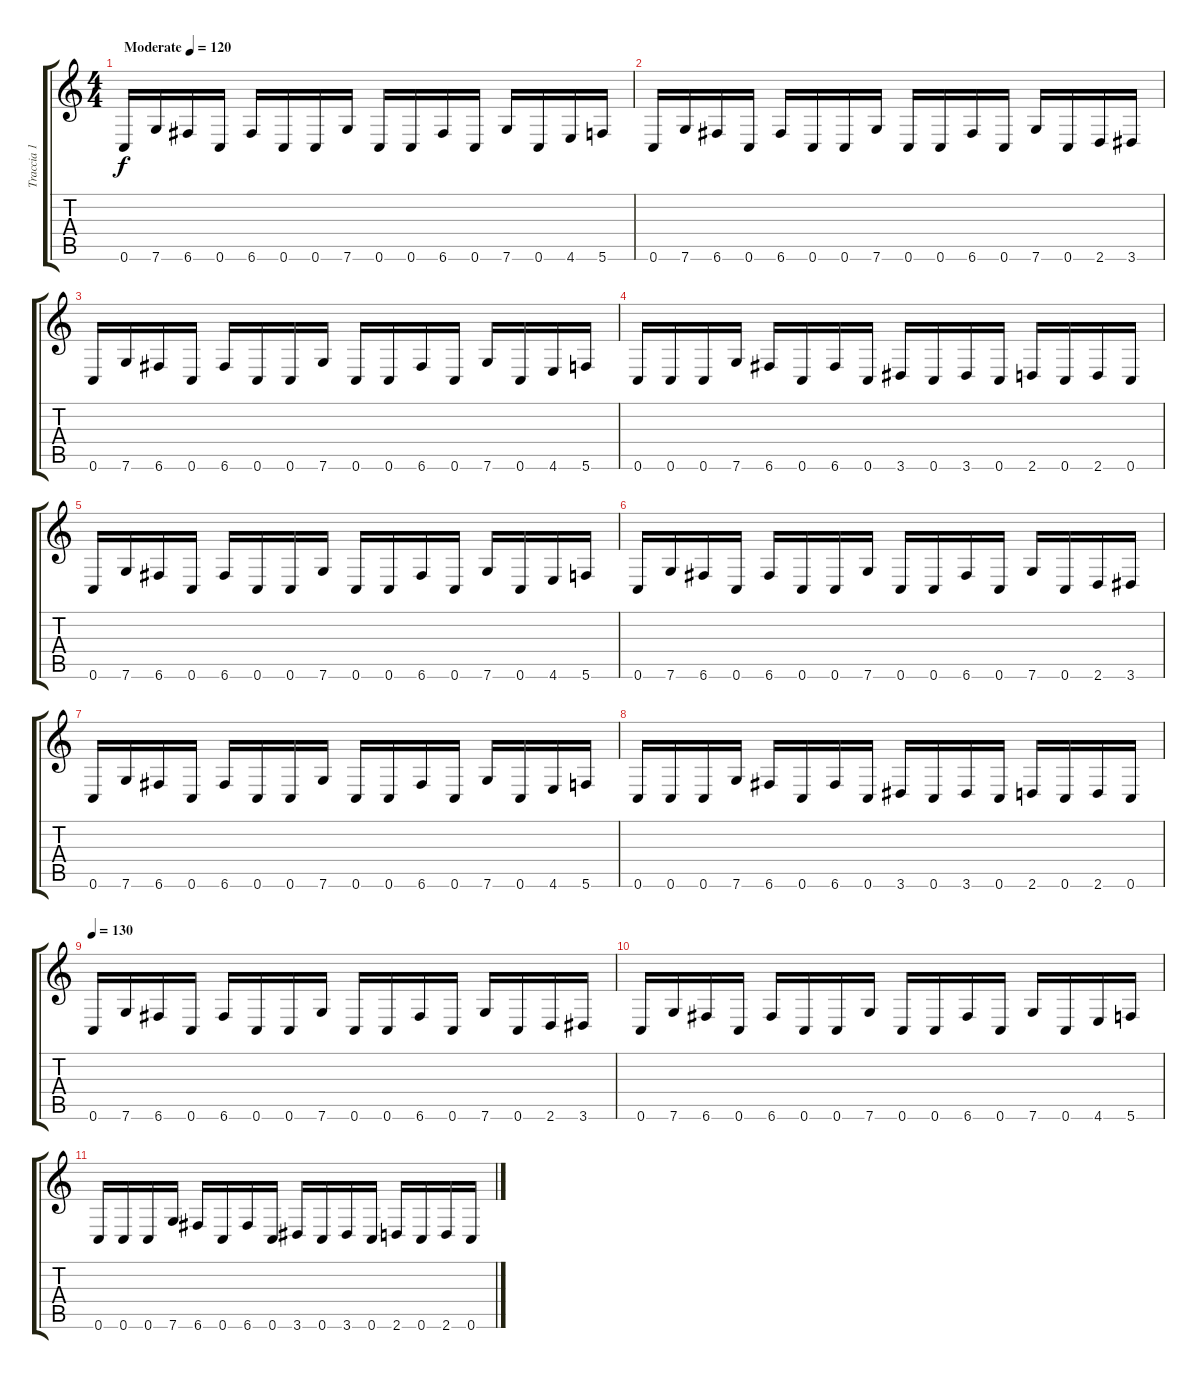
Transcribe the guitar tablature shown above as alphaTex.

\track ("Traccia 1" "Traccia 1") {instrument distortionguitar}
\staff {score tabs}
\tuning (D4 A3 F3 C3 G2 C2) {hide}
\ts (4 4)
\tempo (120 "Moderate")
\clef g2
\ks c
0.6.16{dy f instrument distortionguitar} 7.6.16 6.6.16 0.6.16 6.6.16 0.6.16 0.6.16 7.6.16 0.6.16 0.6.16 6.6.16 0.6.16 7.6.16 0.6.16 4.6.16 5.6.16 |
0.6.16 7.6.16 6.6.16 0.6.16 6.6.16 0.6.16 0.6.16 7.6.16 0.6.16 0.6.16 6.6.16 0.6.16 7.6.16 0.6.16 2.6.16 3.6.16 |
0.6.16 7.6.16 6.6.16 0.6.16 6.6.16 0.6.16 0.6.16 7.6.16 0.6.16 0.6.16 6.6.16 0.6.16 7.6.16 0.6.16 4.6.16 5.6.16 |
0.6.16 0.6.16 0.6.16 7.6.16 6.6.16 0.6.16 6.6.16 0.6.16 3.6.16 0.6.16 3.6.16 0.6.16 2.6.16 0.6.16 2.6.16 0.6.16 |
0.6.16 7.6.16 6.6.16 0.6.16 6.6.16 0.6.16 0.6.16 7.6.16 0.6.16 0.6.16 6.6.16 0.6.16 7.6.16 0.6.16 4.6.16 5.6.16 |
0.6.16 7.6.16 6.6.16 0.6.16 6.6.16 0.6.16 0.6.16 7.6.16 0.6.16 0.6.16 6.6.16 0.6.16 7.6.16 0.6.16 2.6.16 3.6.16 |
0.6.16 7.6.16 6.6.16 0.6.16 6.6.16 0.6.16 0.6.16 7.6.16 0.6.16 0.6.16 6.6.16 0.6.16 7.6.16 0.6.16 4.6.16 5.6.16 |
0.6.16 0.6.16 0.6.16 7.6.16 6.6.16 0.6.16 6.6.16 0.6.16 3.6.16 0.6.16 3.6.16 0.6.16 2.6.16 0.6.16 2.6.16 0.6.16 |
\tempo 130
0.6.16 7.6.16 6.6.16 0.6.16 6.6.16 0.6.16 0.6.16 7.6.16 0.6.16 0.6.16 6.6.16 0.6.16 7.6.16 0.6.16 2.6.16 3.6.16 |
0.6.16 7.6.16 6.6.16 0.6.16 6.6.16 0.6.16 0.6.16 7.6.16 0.6.16 0.6.16 6.6.16 0.6.16 7.6.16 0.6.16 4.6.16 5.6.16 |
0.6.16 0.6.16 0.6.16 7.6.16 6.6.16 0.6.16 6.6.16 0.6.16 3.6.16 0.6.16 3.6.16 0.6.16 2.6.16 0.6.16 2.6.16 0.6.16
